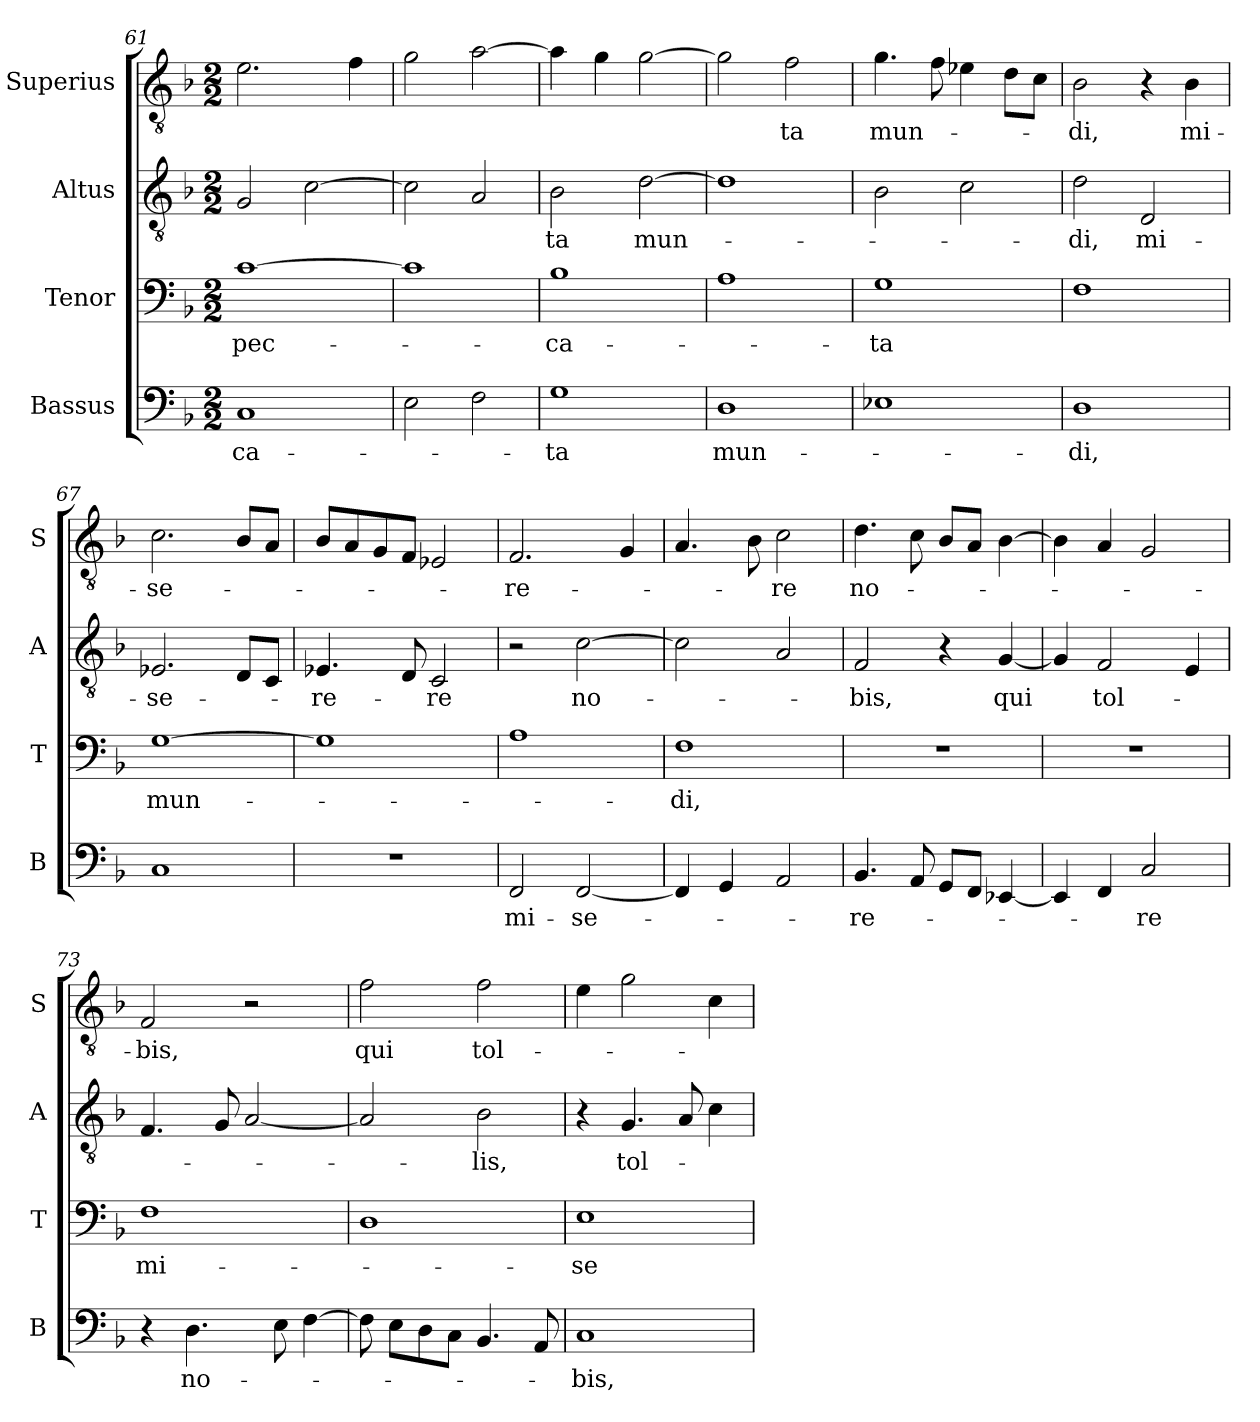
**kern	**text	**kern	**text	**kern	**text	**kern	**text
*part4	*part4	*part3	*part3	*part2	*part2	*part1	*part1
*staff4	*staff4	*staff3	*staff3	*staff2	*staff2	*staff1	*staff1
*I"Bassus	*	*I"Tenor	*	*I"Altus	*	*I"Superius	*
*I'B	*	*I'T	*	*I'A	*	*I'S	*
*clefF4	*	*clefF4	*	*clefGv2	*	*clefGv2	*
*k[b-]	*	*k[b-]	*	*k[b-]	*	*k[b-]	*
*d:	*	*d:	*	*d:	*	*d:	*
*M2/2	*	*M2/2	*	*M2/2	*	*M2/2	*
=61	=61	=61	=61	=61	=61	=61	=61
1C	-ca-	[1c	pec-	2G	.	2.e	.
.	.	.	.	[2c	.	.	.
.	.	.	.	.	.	4f	.
=62	=62	=62	=62	=62	=62	=62	=62
2E	.	1c]	.	2c]	.	2g	.
2F	.	.	.	2A	.	[2a	.
=63	=63	=63	=63	=63	=63	=63	=63
1G	-ta	1B-	-ca-	2B-	-ta	4a]	.
.	.	.	.	.	.	4g	.
.	.	.	.	[2d	mun-	[2g	.
=64	=64	=64	=64	=64	=64	=64	=64
1D	mun-	1A	.	1d]	.	2g]	.
.	.	.	.	.	.	2f	-ta
=65	=65	=65	=65	=65	=65	=65	=65
1E-X	.	1G	-ta	2B-	.	4.g	mun-
.	.	.	.	.	.	8f	.
.	.	.	.	2c	.	4e-X	.
.	.	.	.	.	.	8dL	.
.	.	.	.	.	.	8cJ	.
=66	=66	=66	=66	=66	=66	=66	=66
1D	-di,	1F	.	2d	-di,	2B-	-di,
.	.	.	.	2D	mi-	4r	.
.	.	.	.	.	.	4B-	mi-
=67	=67	=67	=67	=67	=67	=67	=67
1C	.	[1G	mun-	2.E-X	-se-	2.c	-se-
.	.	.	.	8DL	.	8B-L	.
.	.	.	.	8CJ	.	8AJ	.
=68	=68	=68	=68	=68	=68	=68	=68
1r	.	1G]	.	4.E-X	-re-	8B-L	.
.	.	.	.	.	.	8A	.
.	.	.	.	.	.	8G	.
.	.	.	.	8D	.	8FJ	.
.	.	.	.	2C	-re	2E-X	.
=69	=69	=69	=69	=69	=69	=69	=69
2FF	mi-	1A	.	2r	.	2.F	-re-
[2FF	-se-	.	.	[2c	no-	.	.
.	.	.	.	.	.	4G	.
=70	=70	=70	=70	=70	=70	=70	=70
4FF]	.	1F	-di,	2c]	.	4.A	.
4GG	.	.	.	.	.	.	.
.	.	.	.	.	.	8B-	.
2AA	.	.	.	2A	.	2c	-re
=71	=71	=71	=71	=71	=71	=71	=71
4.BB-	-re-	1r	.	2F	-bis,	4.d	no-
8AA	.	.	.	.	.	8c	.
8GGL	.	.	.	4r	.	8B-L	.
8FFJ	.	.	.	.	.	8AJ	.
[4EE-X	.	.	.	[4G	qui	[4B-	.
=72	=72	=72	=72	=72	=72	=72	=72
4EE-]	.	1r	.	4G]	.	4B-]	.
!	!	!	!	!	!LO:LY:i	!	!
4FF	.	.	.	2F	tol-	4A	.
2C	-re	.	.	.	.	2G	.
.	.	.	.	4E	.	.	.
=73	=73	=73	=73	=73	=73	=73	=73
4r	.	1F	mi-	4.F	.	2F	-bis,
4.D	no-	.	.	.	.	.	.
.	.	.	.	8G	.	.	.
.	.	.	.	[2A	.	2r	.
8E	.	.	.	.	.	.	.
[4F	.	.	.	.	.	.	.
=74	=74	=74	=74	=74	=74	=74	=74
8F]	.	1D	.	2A]	.	2f	qui
8EL	.	.	.	.	.	.	.
8D	.	.	.	.	.	.	.
8CJ	.	.	.	.	.	.	.
!	!	!	!	!	!LO:LY:i	!	!
4.BB-	.	.	.	2B-	-lis,	2f	tol-
8AA	.	.	.	.	.	.	.
=75	=75	=75	=75	=75	=75	=75	=75
1C	-bis,	1E	-se	4r	.	4e	.
.	.	.	.	4.G	tol-	2g	.
.	.	.	.	8A	.	.	.
.	.	.	.	4c	.	4c	.
=	=	=	=	=	=	=	=
*-	*-	*-	*-	*-	*-	*-	*-
